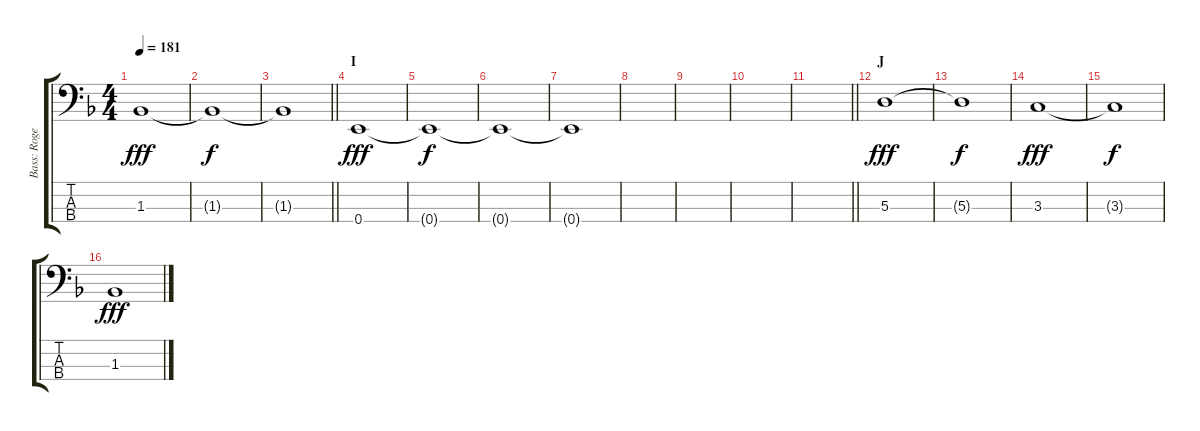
\track ("Bass: Roger" "Bass: Roge") {instrument synthbass2}
\staff {score tabs}
\tuning (G2 D2 A1 E1) {hide}
\ts (4 4)
\tempo 181
\clef f4
\ks f
1.3.1{dy fff} |
1.3{t}.1{dy f} |
\barLineRight lightlight
1.3{t}.1 |
\section ("" "I")
0.4.1{dy fff} |
0.4{t}.1{dy f} |
0.4{t}.1 |
0.4{t}.1 |
|
|
|
\barLineRight lightlight
|
\section ("" "J")
5.3.1{dy fff} |
5.3{t}.1{dy f} |
3.3.1{dy fff} |
3.3{t}.1{dy f} |
1.3.1{dy fff}
